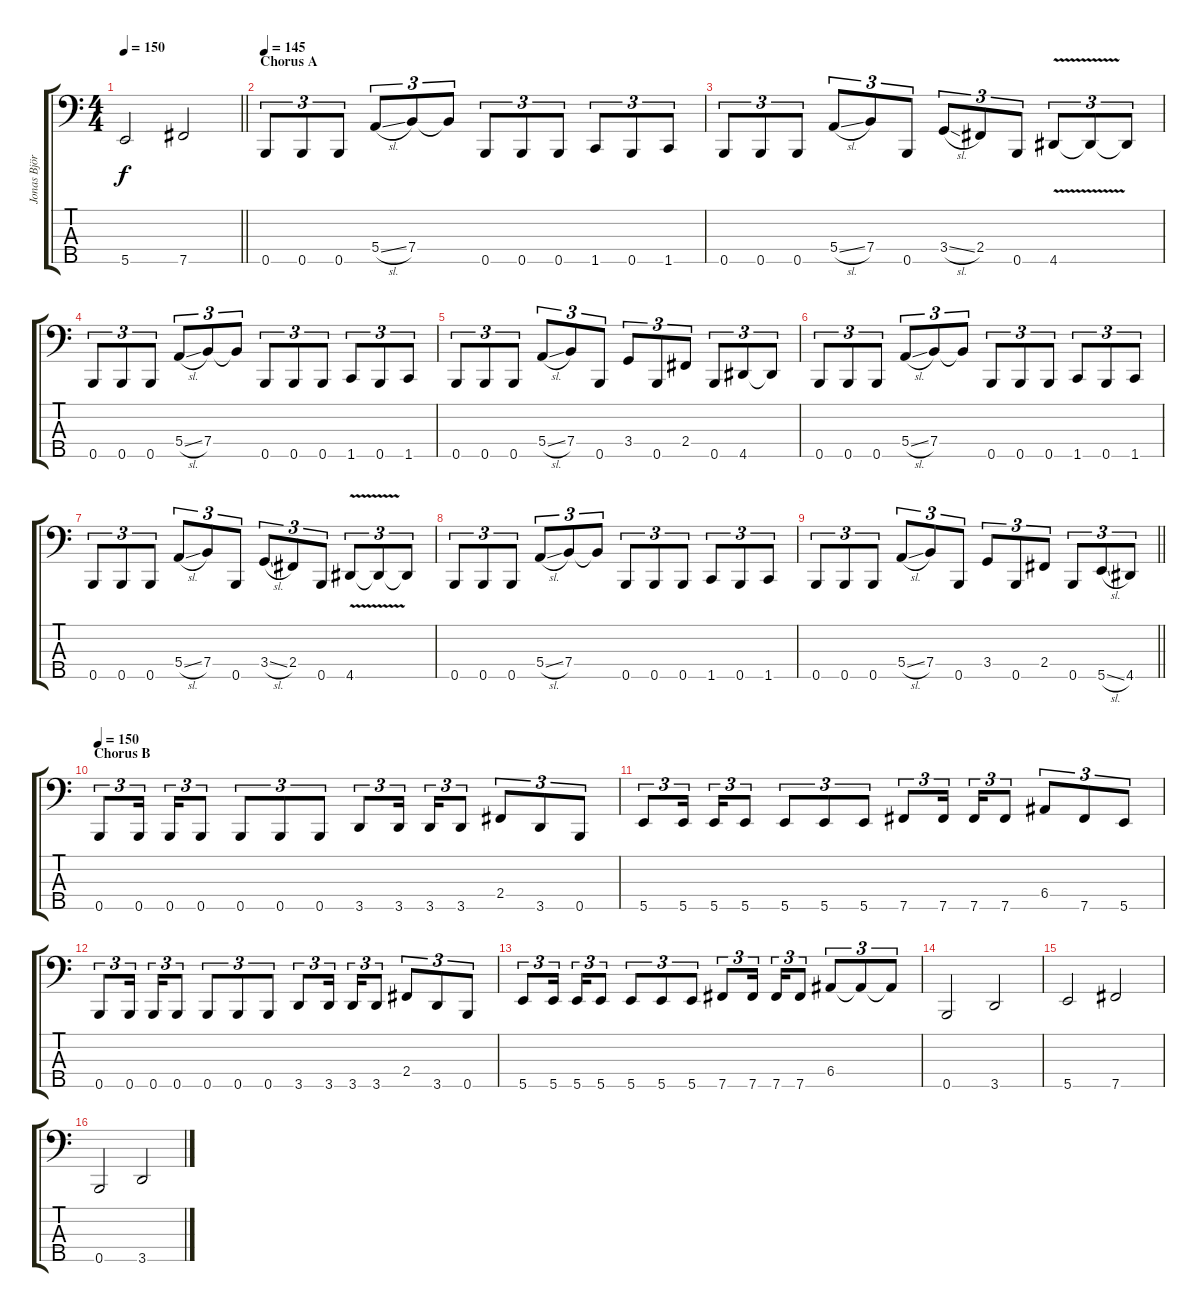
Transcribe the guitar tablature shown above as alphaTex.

\track ("Jonas Björler" "Jonas Björ") {instrument electricbassfinger}
\staff {score tabs}
\tuning (G2 D2 A1 E1 B0) {hide}
\ts (4 4)
\tempo 150
\clef f4
\barLineRight lightlight
\ks c
5.5.2{dy f} 7.5.2 |
\section ("" "Chorus A")
\tempo 145
0.5.8{tu (3 2)} 0.5.8{tu (3 2)} 0.5.8{tu (3 2)} 5.4{sl}.8{tu (3 2)} 7.4.8{tu (3 2)} 7.4{t}.8{tu (3 2)} 0.5.8{tu (3 2)} 0.5.8{tu (3 2)} 0.5.8{tu (3 2)} 1.5.8{tu (3 2)} 0.5.8{tu (3 2)} 1.5.8{tu (3 2)} |
0.5.8{tu (3 2)} 0.5.8{tu (3 2)} 0.5.8{tu (3 2)} 5.4{sl}.8{tu (3 2)} 7.4.8{tu (3 2)} 0.5.8{tu (3 2)} 3.4{sl}.8{tu (3 2)} 2.4.8{tu (3 2)} 0.5.8{tu (3 2)} 4.5{v}.8{tu (3 2)} 4.5{t}.8{tu (3 2)} 4.5{t}.8{tu (3 2)} |
0.5.8{tu (3 2)} 0.5.8{tu (3 2)} 0.5.8{tu (3 2)} 5.4{sl}.8{tu (3 2)} 7.4.8{tu (3 2)} 7.4{t}.8{tu (3 2)} 0.5.8{tu (3 2)} 0.5.8{tu (3 2)} 0.5.8{tu (3 2)} 1.5.8{tu (3 2)} 0.5.8{tu (3 2)} 1.5.8{tu (3 2)} |
0.5.8{tu (3 2)} 0.5.8{tu (3 2)} 0.5.8{tu (3 2)} 5.4{sl}.8{tu (3 2)} 7.4.8{tu (3 2)} 0.5.8{tu (3 2)} 3.4.8{tu (3 2)} 0.5.8{tu (3 2)} 2.4.8{tu (3 2)} 0.5.8{tu (3 2)} 4.5.8{tu (3 2)} 4.5{t}.8{tu (3 2)} |
0.5.8{tu (3 2)} 0.5.8{tu (3 2)} 0.5.8{tu (3 2)} 5.4{sl}.8{tu (3 2)} 7.4.8{tu (3 2)} 7.4{t}.8{tu (3 2)} 0.5.8{tu (3 2)} 0.5.8{tu (3 2)} 0.5.8{tu (3 2)} 1.5.8{tu (3 2)} 0.5.8{tu (3 2)} 1.5.8{tu (3 2)} |
0.5.8{tu (3 2)} 0.5.8{tu (3 2)} 0.5.8{tu (3 2)} 5.4{sl}.8{tu (3 2)} 7.4.8{tu (3 2)} 0.5.8{tu (3 2)} 3.4{sl}.8{tu (3 2)} 2.4.8{tu (3 2)} 0.5.8{tu (3 2)} 4.5{v}.8{tu (3 2)} 4.5{t}.8{tu (3 2)} 4.5{t}.8{tu (3 2)} |
0.5.8{tu (3 2)} 0.5.8{tu (3 2)} 0.5.8{tu (3 2)} 5.4{sl}.8{tu (3 2)} 7.4.8{tu (3 2)} 7.4{t}.8{tu (3 2)} 0.5.8{tu (3 2)} 0.5.8{tu (3 2)} 0.5.8{tu (3 2)} 1.5.8{tu (3 2)} 0.5.8{tu (3 2)} 1.5.8{tu (3 2)} |
\barLineRight lightlight
0.5.8{tu (3 2)} 0.5.8{tu (3 2)} 0.5.8{tu (3 2)} 5.4{sl}.8{tu (3 2)} 7.4.8{tu (3 2)} 0.5.8{tu (3 2)} 3.4.8{tu (3 2)} 0.5.8{tu (3 2)} 2.4.8{tu (3 2)} 0.5.8{tu (3 2)} 5.5{sl}.8{tu (3 2)} 4.5.8{tu (3 2)} |
\section ("" "Chorus B")
\tempo 150
0.5.8{tu (3 2)} 0.5.16{tu (3 2) beam splitsecondary} 0.5.16{tu (3 2)} 0.5.8{tu (3 2)} 0.5.8{tu (3 2)} 0.5.8{tu (3 2)} 0.5.8{tu (3 2)} 3.5.8{tu (3 2)} 3.5.16{tu (3 2) beam splitsecondary} 3.5.16{tu (3 2)} 3.5.8{tu (3 2)} 2.4.8{tu (3 2)} 3.5.8{tu (3 2)} 0.5.8{tu (3 2)} |
5.5.8{tu (3 2)} 5.5.16{tu (3 2) beam splitsecondary} 5.5.16{tu (3 2)} 5.5.8{tu (3 2)} 5.5.8{tu (3 2)} 5.5.8{tu (3 2)} 5.5.8{tu (3 2)} 7.5.8{tu (3 2)} 7.5.16{tu (3 2) beam splitsecondary} 7.5.16{tu (3 2)} 7.5.8{tu (3 2)} 6.4.8{tu (3 2)} 7.5.8{tu (3 2)} 5.5.8{tu (3 2)} |
0.5.8{tu (3 2)} 0.5.16{tu (3 2) beam splitsecondary} 0.5.16{tu (3 2)} 0.5.8{tu (3 2)} 0.5.8{tu (3 2)} 0.5.8{tu (3 2)} 0.5.8{tu (3 2)} 3.5.8{tu (3 2)} 3.5.16{tu (3 2) beam splitsecondary} 3.5.16{tu (3 2)} 3.5.8{tu (3 2)} 2.4.8{tu (3 2)} 3.5.8{tu (3 2)} 0.5.8{tu (3 2)} |
5.5.8{tu (3 2)} 5.5.16{tu (3 2) beam splitsecondary} 5.5.16{tu (3 2)} 5.5.8{tu (3 2)} 5.5.8{tu (3 2)} 5.5.8{tu (3 2)} 5.5.8{tu (3 2)} 7.5.8{tu (3 2)} 7.5.16{tu (3 2) beam splitsecondary} 7.5.16{tu (3 2)} 7.5.8{tu (3 2)} 6.4.8{tu (3 2)} 6.4{t}.8{tu (3 2)} 6.4{t}.8{tu (3 2)} |
0.5.2 3.5.2 |
5.5.2 7.5.2 |
0.5.2 3.5.2
